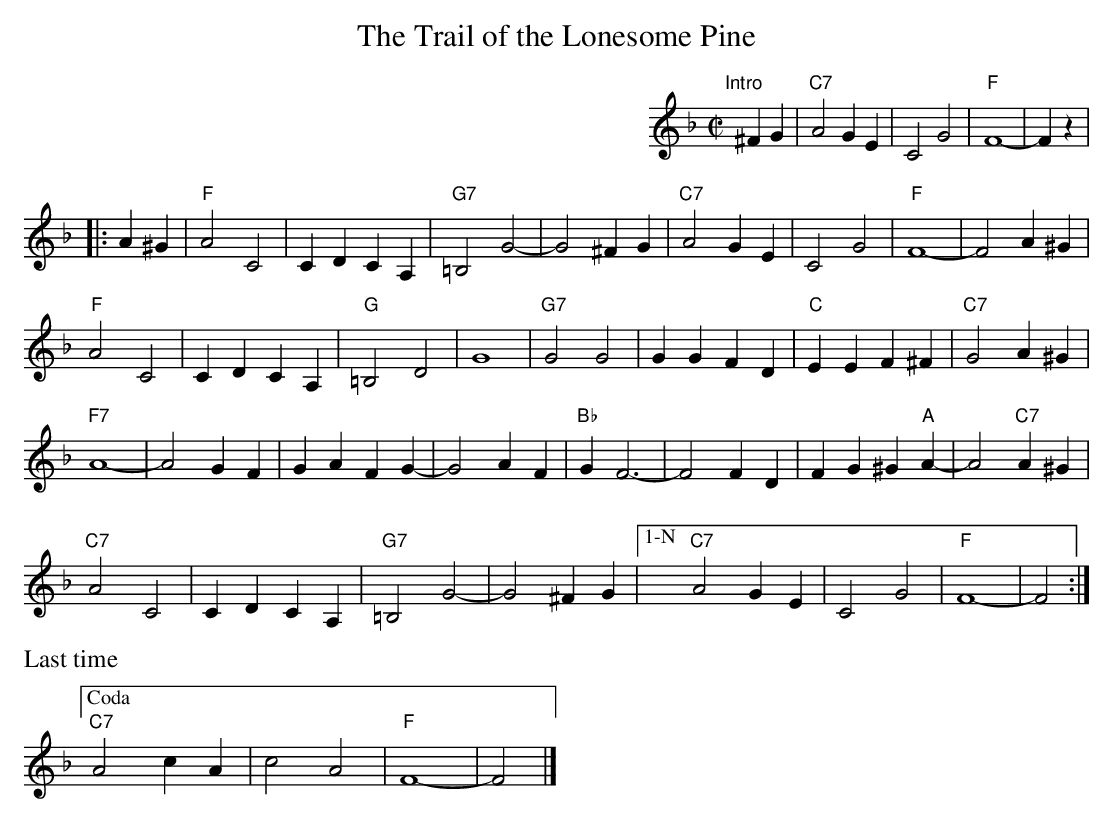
X:1
T: Trail of the Lonesome Pine, The
M: C|
K: F
"Intro"[|]\
^F2G2| "C7"A4 G2E2| C4 G4| "F"F8-| F2z2 |
|:A2^G2| \
"F"A4 C4| C2D2 C2A,2| "G7"=B,4 G4-| G4 ^F2G2| "C7"A4 G2E2| C4 G4| "F"F8-| F4 A2^G2|
"F"A4 C4| C2D2 C2A,2| "G"=B,4 D4| G8| "G7"G4 G4| G2G2 F2D2| "C"E2E2 F2^F2| "C7"G4 A2^G2|
"F7"A8-| A4 G2F2| G2A2 F2G2-| G4 A2F2| "Bb"G2 F6-| F4 F2D2| F2G2 ^G2"A"A2-| A4 "C7"A2^G2|
%%vskip 5pt
"C7"A4 C4| C2D2 C2A,2| "G7"=B,4 G4-| G4 ^F2G2 |["1-N" \
  "C7"A4 G2E2| C4 G4| "F"F8-| F4 :|
%%text Last time
%%vskip 4pt
["Coda" "C7"A4 c2A2| c4 A4| "F"F8-| F4 |]
